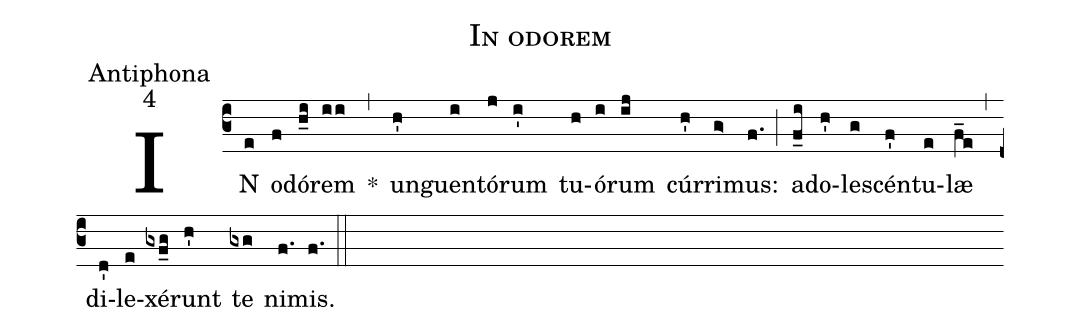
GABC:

name:In odorem;
office-part:Antiphona;
mode:4;
%%
(c3)
IN(e) o(f)dó(h_i)rem(ii) *(,)
un(h')guen(i)tó(j)rum(i') tu(h)ó(i)rum(ij) cúr(h')ri(g>)mus:(f.) (;)
a(f_i)do(h')le(g)scén(f')tu(e)læ(f_e) (,)
di(d')le(e)xé(gxf_g)runt(h') te(gxg) ni(f.)mis.(f.) (::)
